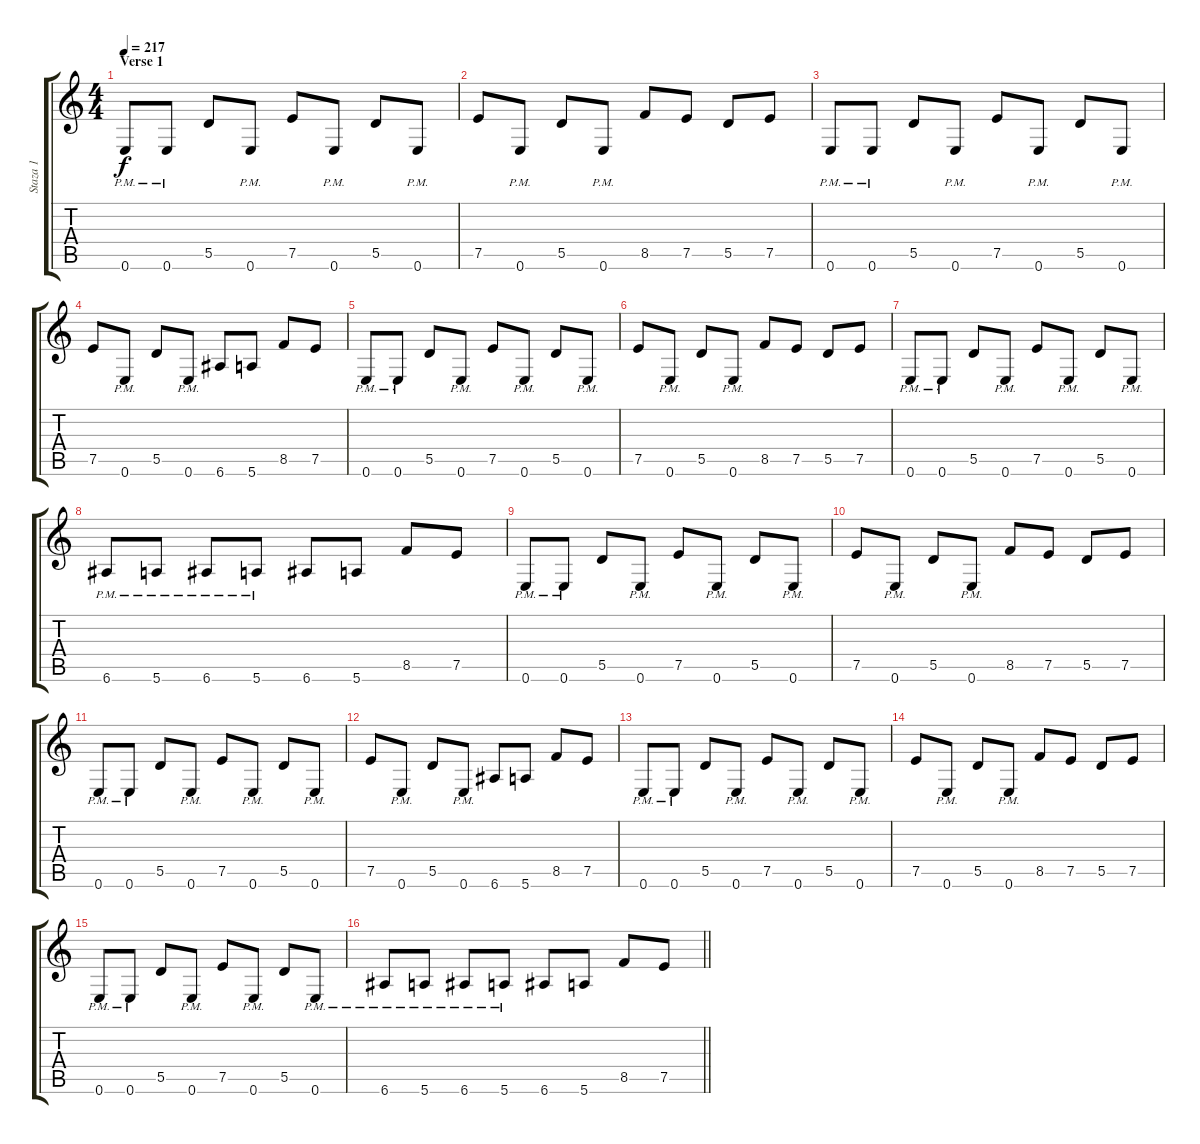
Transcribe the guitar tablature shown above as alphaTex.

\track ("Staza 1" "Staza 1") {instrument overdrivenguitar}
\staff {score tabs}
\tuning (E4 B3 G3 D3 A2 E2) {hide}
\ts (4 4)
\section ("" "Verse 1")
\tempo 217
\clef g2
\ks c
0.6{pm}.8{dy f} 0.6{pm}.8 5.5.8 0.6{pm}.8 7.5.8 0.6{pm}.8 5.5.8 0.6{pm}.8 |
7.5.8 0.6{pm}.8 5.5.8 0.6{pm}.8 8.5.8 7.5.8 5.5.8 7.5.8 |
0.6{pm}.8 0.6{pm}.8 5.5.8 0.6{pm}.8 7.5.8 0.6{pm}.8 5.5.8 0.6{pm}.8 |
7.5.8 0.6{pm}.8 5.5.8 0.6{pm}.8 6.6.8 5.6.8 8.5.8 7.5.8 |
0.6{pm}.8 0.6{pm}.8 5.5.8 0.6{pm}.8 7.5.8 0.6{pm}.8 5.5.8 0.6{pm}.8 |
7.5.8 0.6{pm}.8 5.5.8 0.6{pm}.8 8.5.8 7.5.8 5.5.8 7.5.8 |
0.6{pm}.8 0.6{pm}.8 5.5.8 0.6{pm}.8 7.5.8 0.6{pm}.8 5.5.8 0.6{pm}.8 |
6.6{pm}.8 5.6{pm}.8 6.6{pm}.8 5.6{pm}.8 6.6.8 5.6.8 8.5.8 7.5.8 |
0.6{pm}.8 0.6{pm}.8 5.5.8 0.6{pm}.8 7.5.8 0.6{pm}.8 5.5.8 0.6{pm}.8 |
7.5.8 0.6{pm}.8 5.5.8 0.6{pm}.8 8.5.8 7.5.8 5.5.8 7.5.8 |
0.6{pm}.8 0.6{pm}.8 5.5.8 0.6{pm}.8 7.5.8 0.6{pm}.8 5.5.8 0.6{pm}.8 |
7.5.8 0.6{pm}.8 5.5.8 0.6{pm}.8 6.6.8 5.6.8 8.5.8 7.5.8 |
0.6{pm}.8 0.6{pm}.8 5.5.8 0.6{pm}.8 7.5.8 0.6{pm}.8 5.5.8 0.6{pm}.8 |
7.5.8 0.6{pm}.8 5.5.8 0.6{pm}.8 8.5.8 7.5.8 5.5.8 7.5.8 |
0.6{pm}.8 0.6{pm}.8 5.5.8 0.6{pm}.8 7.5.8 0.6{pm}.8 5.5.8 0.6{pm}.8 |
\barLineRight lightlight
6.6{pm}.8 5.6{pm}.8 6.6{pm}.8 5.6{pm}.8 6.6.8 5.6.8 8.5.8 7.5.8
